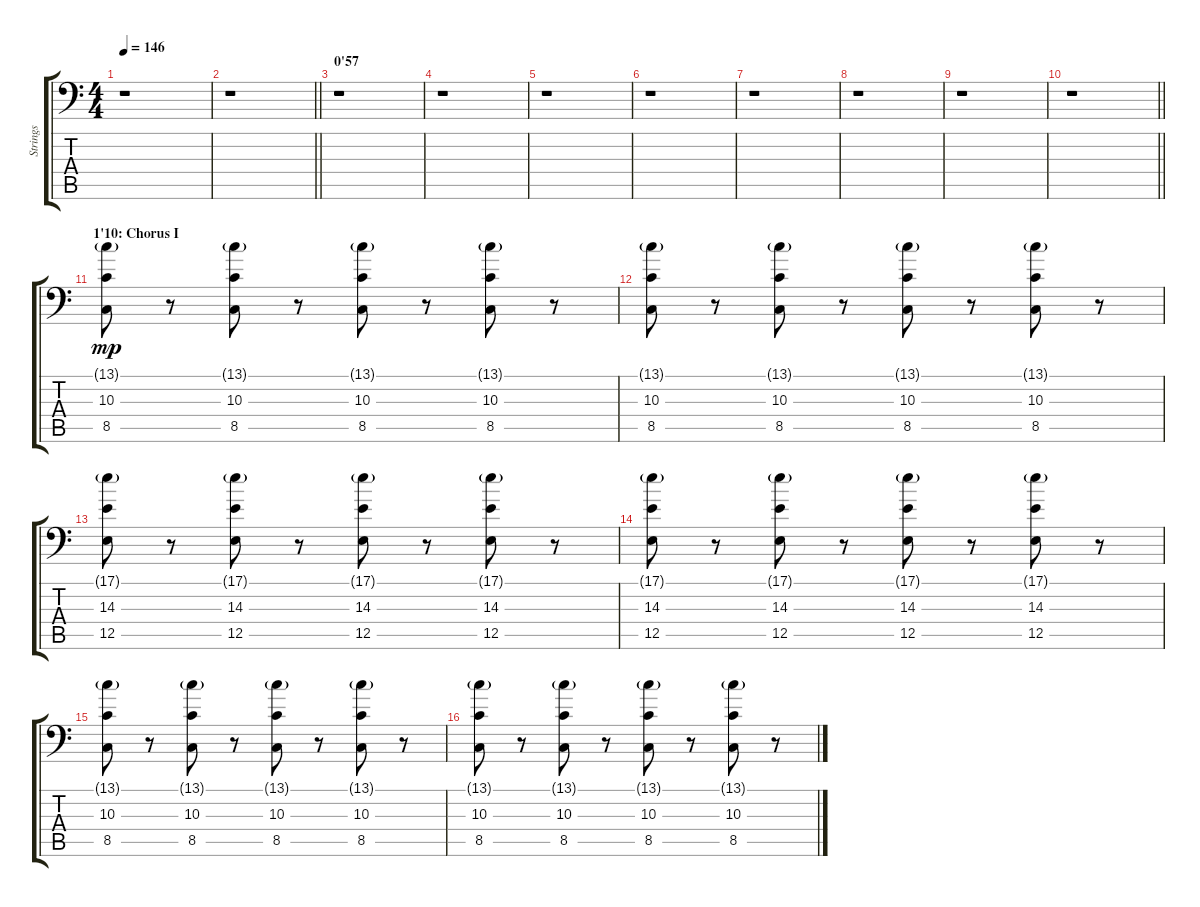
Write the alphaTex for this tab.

\track ("Strings" "Strings") {instrument stringensemble1}
\staff {score tabs}
\tuning (B3 Gb3 D3 A2 E2 A1) {hide}
\ts (4 4)
\tempo 146
\clef f4
\ks c
r.1{dy mp} |
\barLineRight lightlight
r.1 |
\section ("" "0'57")
r.1 |
r.1 |
r.1 |
r.1 |
r.1 |
r.1 |
r.1 |
\barLineRight lightlight
r.1 |
\section ("" "1'10: Chorus I")
(13.1{g} 10.3 8.5).8 r.8 (13.1{g} 10.3 8.5).8 r.8 (13.1{g} 10.3 8.5).8 r.8 (13.1{g} 10.3 8.5).8 r.8 |
(13.1{g} 10.3 8.5).8 r.8 (13.1{g} 10.3 8.5).8 r.8 (13.1{g} 10.3 8.5).8 r.8 (13.1{g} 10.3 8.5).8 r.8 |
(17.1{g} 14.3 12.5).8 r.8 (17.1{g} 14.3 12.5).8 r.8 (17.1{g} 14.3 12.5).8 r.8 (17.1{g} 14.3 12.5).8 r.8 |
(17.1{g} 14.3 12.5).8 r.8 (17.1{g} 14.3 12.5).8 r.8 (17.1{g} 14.3 12.5).8 r.8 (17.1{g} 14.3 12.5).8 r.8 |
(13.1{g} 10.3 8.5).8 r.8 (13.1{g} 10.3 8.5).8 r.8 (13.1{g} 10.3 8.5).8 r.8 (13.1{g} 10.3 8.5).8 r.8 |
(13.1{g} 10.3 8.5).8 r.8 (13.1{g} 10.3 8.5).8 r.8 (13.1{g} 10.3 8.5).8 r.8 (13.1{g} 10.3 8.5).8 r.8
